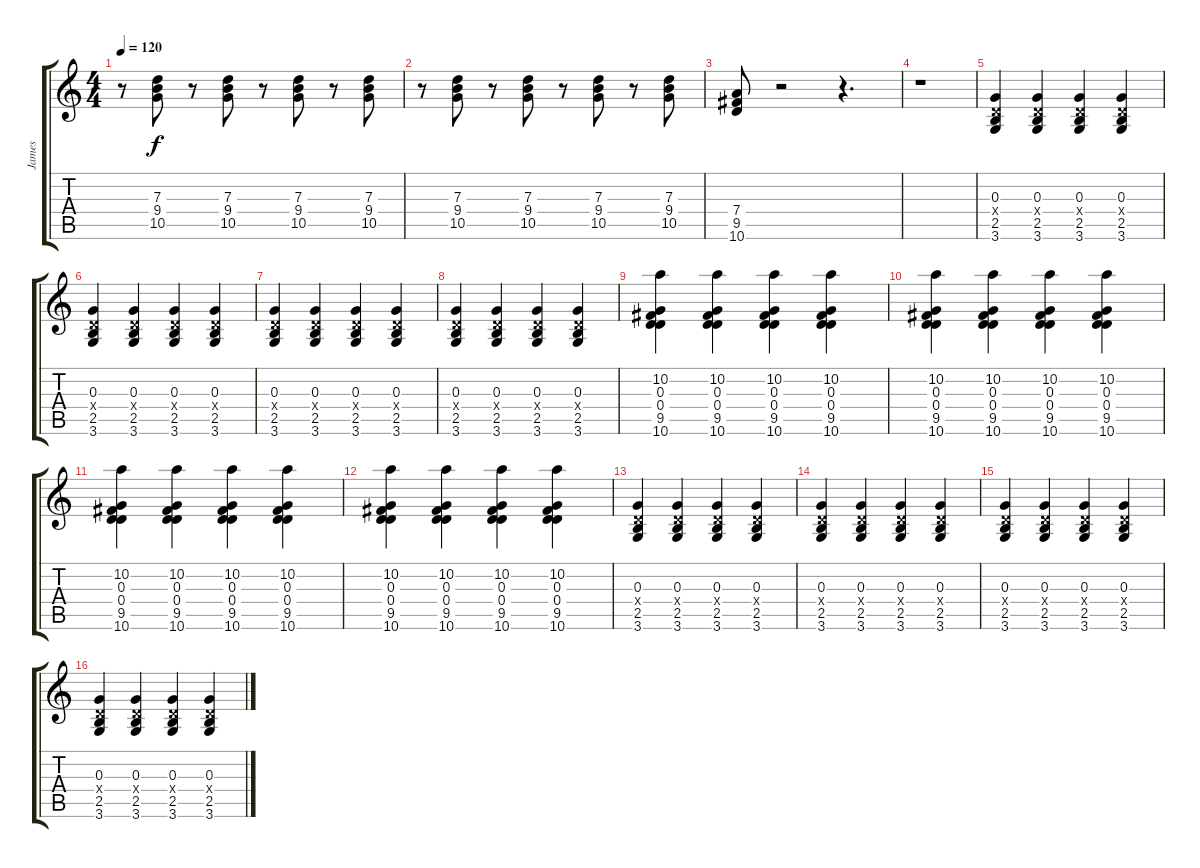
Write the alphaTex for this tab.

\track ("James" "James") {instrument distortionguitar}
\staff {score tabs}
\tuning (E4 B3 G3 D3 A2 E2) {hide}
\ts (4 4)
\tempo 120
\clef g2
\ks c
r.8{dy f} (7.3 9.4 10.5).8 r.8 (7.3 9.4 10.5).8 r.8 (7.3 9.4 10.5).8 r.8 (7.3 9.4 10.5).8 |
r.8 (7.3 9.4 10.5).8 r.8 (7.3 9.4 10.5).8 r.8 (7.3 9.4 10.5).8 r.8 (7.3 9.4 10.5).8 |
(7.4 9.5 10.6).8 r.2 r.4{d} |
r.1 |
(0.3 0.4{x} 2.5 3.6).4 (0.3 0.4{x} 2.5 3.6).4 (0.3 0.4{x} 2.5 3.6).4 (0.3 0.4{x} 2.5 3.6).4 |
(0.3 0.4{x} 2.5 3.6).4 (0.3 0.4{x} 2.5 3.6).4 (0.3 0.4{x} 2.5 3.6).4 (0.3 0.4{x} 2.5 3.6).4 |
(0.3 0.4{x} 2.5 3.6).4 (0.3 0.4{x} 2.5 3.6).4 (0.3 0.4{x} 2.5 3.6).4 (0.3 0.4{x} 2.5 3.6).4 |
(0.3 0.4{x} 2.5 3.6).4 (0.3 0.4{x} 2.5 3.6).4 (0.3 0.4{x} 2.5 3.6).4 (0.3 0.4{x} 2.5 3.6).4 |
(10.2 0.3 0.4 9.5 10.6).4 (10.2 0.3 0.4 9.5 10.6).4 (10.2 0.3 0.4 9.5 10.6).4 (10.2 0.3 0.4 9.5 10.6).4 |
(10.2 0.3 0.4 9.5 10.6).4 (10.2 0.3 0.4 9.5 10.6).4 (10.2 0.3 0.4 9.5 10.6).4 (10.2 0.3 0.4 9.5 10.6).4 |
(10.2 0.3 0.4 9.5 10.6).4 (10.2 0.3 0.4 9.5 10.6).4 (10.2 0.3 0.4 9.5 10.6).4 (10.2 0.3 0.4 9.5 10.6).4 |
(10.2 0.3 0.4 9.5 10.6).4 (10.2 0.3 0.4 9.5 10.6).4 (10.2 0.3 0.4 9.5 10.6).4 (10.2 0.3 0.4 9.5 10.6).4 |
(0.3 0.4{x} 2.5 3.6).4 (0.3 0.4{x} 2.5 3.6).4 (0.3 0.4{x} 2.5 3.6).4 (0.3 0.4{x} 2.5 3.6).4 |
(0.3 0.4{x} 2.5 3.6).4 (0.3 0.4{x} 2.5 3.6).4 (0.3 0.4{x} 2.5 3.6).4 (0.3 0.4{x} 2.5 3.6).4 |
(0.3 0.4{x} 2.5 3.6).4 (0.3 0.4{x} 2.5 3.6).4 (0.3 0.4{x} 2.5 3.6).4 (0.3 0.4{x} 2.5 3.6).4 |
(0.3 0.4{x} 2.5 3.6).4 (0.3 0.4{x} 2.5 3.6).4 (0.3 0.4{x} 2.5 3.6).4 (0.3 0.4{x} 2.5 3.6).4
